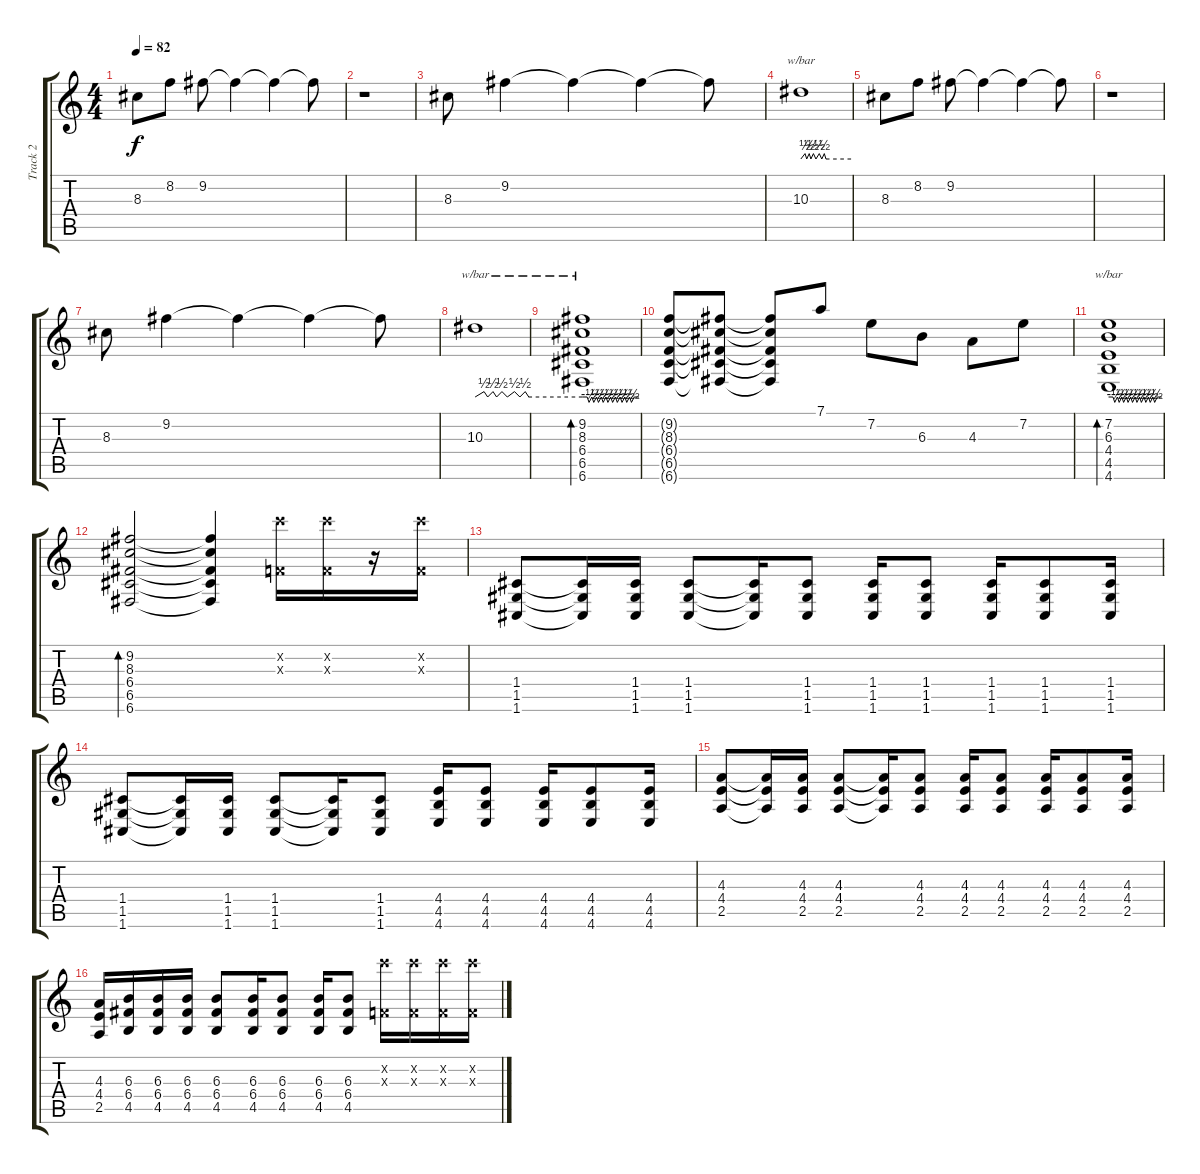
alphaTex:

\track ("Track 2" "Track 2") {instrument distortionguitar}
\staff {score tabs}
\tuning (D4 A3 F3 C3 G2 C2) {hide}
\ts (4 4)
\tempo 82
\clef g2
\ks c
8.3.8{dy f} 8.2.8 9.2.8 9.2{t}.4 9.2{t}.4 9.2{t}.8 |
r.1 |
8.3.8 9.2.4 9.2{t}.4 9.2{t}.4 9.2{t}.8 |
10.3.1{tbe (custom default 0 0 5 2 7 0 10 2 12 0 15 2 18 0 22 2 25 0 28 2 30 0 60 0)} |
8.3.8 8.2.8 9.2.8 9.2{t}.4 9.2{t}.4 9.2{t}.8 |
r.1 |
8.3.8 9.2.4 9.2{t}.4 9.2{t}.4 9.2{t}.8 |
10.3.1{tbe (custom default 0 0 5 2 7 0 10 2 12 0 15 2 18 0 22 2 25 0 28 2 30 0 60 0)} |
(9.2 8.3 6.4 6.5 6.6).1{tbe (custom default 0 0 5 0 7 -2 10 0 12 -2 15 0 17 -2 20 0 22 -2 25 0 27 -2 30 0 32 -2 35 0 37 -2 40 0 42 -2 45 0 47 -2 50 0 52 -2 55 0 60 0) bd 120} |
(9.2{t} 8.3{t} 6.4{t} 6.5{t} 6.6{t}).8 (9.2{t} 8.3{t} 6.4{t} 6.5{t} 6.6{t}).8 (9.2{t} 8.3{t} 6.4{t} 6.5{t} 6.6{t}).8 7.1.8 7.2.8 6.3.8 4.3.8 7.2.8 |
(7.2 6.3 4.4 4.5 4.6).1{tbe (custom default 0 0 5 0 7 -2 10 0 12 -2 15 0 17 -2 20 0 22 -2 25 0 27 -2 30 0 32 -2 35 0 37 -2 40 0 42 -2 45 0 47 -2 50 0 52 -2 55 0 60 0) bd 120} |
(9.2 8.3 6.4 6.5 6.6).2{bd 120} (9.2{t} 8.3{t} 6.4{t} 6.5{t} 6.6{t}).4 (15.2{x} 0.3{x}).16{volume 7 instrument distortionguitar} (15.2{x} 0.3{x}).16 r.16 (15.2{x} 0.3{x}).16 |
(1.4 1.5 1.6).8 (1.4{t} 1.5{t} 1.6{t}).16 (1.4 1.5 1.6).16 (1.4 1.5 1.6).8 (1.4{t} 1.5{t} 1.6{t}).16 (1.4 1.5 1.6).8 (1.4 1.5 1.6).16 (1.4 1.5 1.6).8 (1.4 1.5 1.6).16 (1.4 1.5 1.6).8 (1.4 1.5 1.6).16 |
(1.4 1.5 1.6).8 (1.4{t} 1.5{t} 1.6{t}).16 (1.4 1.5 1.6).16 (1.4 1.5 1.6).8 (1.4{t} 1.5{t} 1.6{t}).16 (1.4 1.5 1.6).8 (4.4 4.5 4.6).16 (4.4 4.5 4.6).8 (4.4 4.5 4.6).16 (4.4 4.5 4.6).8 (4.4 4.5 4.6).16 |
(4.3 4.4 2.5).8 (4.3{t} 4.4{t} 2.5{t}).16 (4.3 4.4 2.5).16 (4.3 4.4 2.5).8 (4.3{t} 4.4{t} 2.5{t}).16 (4.3 4.4 2.5).8 (4.3 4.4 2.5).16 (4.3 4.4 2.5).8 (4.3 4.4 2.5).16 (4.3 4.4 2.5).8 (4.3 4.4 2.5).16 |
(4.3 4.4 2.5).16 (6.3 6.4 4.5).16 (6.3 6.4 4.5).16 (6.3 6.4 4.5).16 (6.3 6.4 4.5).8 (6.3 6.4 4.5).16 (6.3 6.4 4.5).8 (6.3 6.4 4.5).16 (6.3 6.4 4.5).8 (15.2{x} 0.3{x}).16 (15.2{x} 0.3{x}).16 (15.2{x} 0.3{x}).16 (15.2{x} 0.3{x}).16
